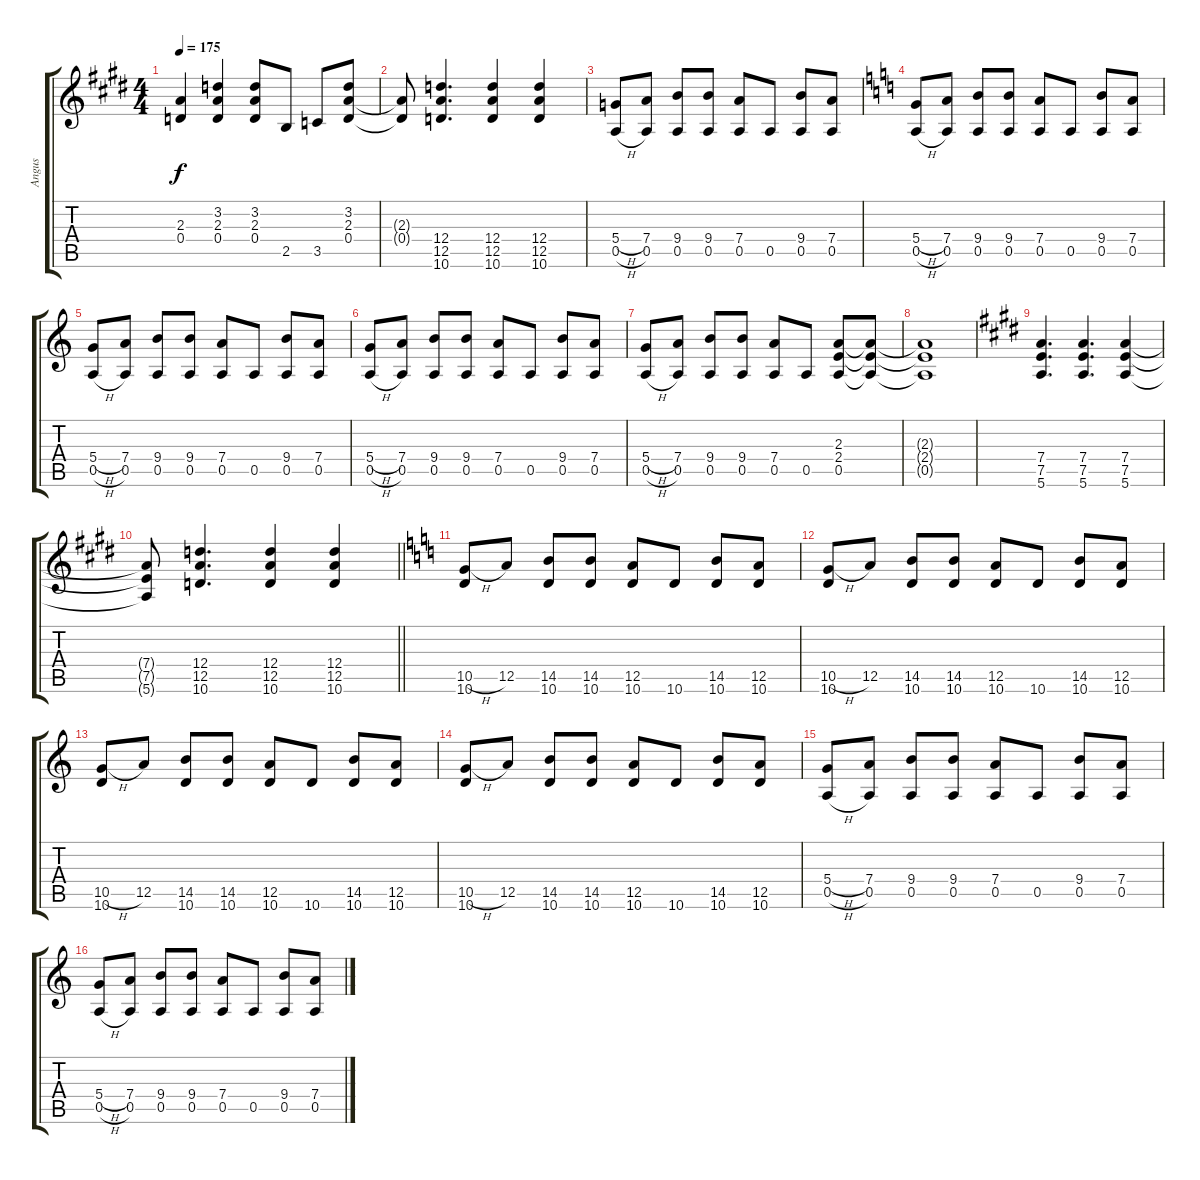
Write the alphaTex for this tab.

\track ("Angus" "Angus") {instrument distortionguitar}
\staff {score tabs}
\tuning (E4 B3 G3 D3 A2 E2) {hide}
\ts (4 4)
\tempo 175
\clef g2
\ks c#minor
(2.3{t} 0.4{t}).4{dy f} (3.2 2.3 0.4).4 (3.2 2.3 0.4).8 2.5.8 3.5.8 (3.2 2.3 0.4).8 |
(2.3{t} 0.4{t}).8 (12.4 12.5 10.6).4{d} (12.4 12.5 10.6).4 (12.4 12.5 10.6).4 |
\ks e
(5.4{h} 0.5{h}).8 (7.4 0.5).8 (9.4 0.5).8 (9.4 0.5).8 (7.4 0.5).8 0.5.8 (9.4 0.5).8 (7.4 0.5).8 |
\ks c
(5.4{h} 0.5{h}).8 (7.4 0.5).8 (9.4 0.5).8 (9.4 0.5).8 (7.4 0.5).8 0.5.8 (9.4 0.5).8 (7.4 0.5).8 |
(5.4{h} 0.5{h}).8 (7.4 0.5).8 (9.4 0.5).8 (9.4 0.5).8 (7.4 0.5).8 0.5.8 (9.4 0.5).8 (7.4 0.5).8 |
(5.4{h} 0.5{h}).8 (7.4 0.5).8 (9.4 0.5).8 (9.4 0.5).8 (7.4 0.5).8 0.5.8 (9.4 0.5).8 (7.4 0.5).8 |
(5.4{h} 0.5{h}).8 (7.4 0.5).8 (9.4 0.5).8 (9.4 0.5).8 (7.4 0.5).8 0.5.8 (2.3 2.4 0.5).8 (2.3{t} 2.4{t} 0.5{t}).8 |
(2.3{t} 2.4{t} 0.5{t}).1 |
\ks c#minor
(7.4 7.5 5.6).4{d} (7.4 7.5 5.6).4{d} (7.4 7.5 5.6).4 |
\barLineRight lightlight
(7.4{t} 7.5{t} 5.6{t}).8 (12.4 12.5 10.6).4{d} (12.4 12.5 10.6).4 (12.4 12.5 10.6).4 |
\ks c
(10.5{h} 10.6).8 12.5.8 (14.5 10.6).8 (14.5 10.6).8 (12.5 10.6).8 10.6.8 (14.5 10.6).8 (12.5 10.6).8 |
(10.5{h} 10.6).8 12.5.8 (14.5 10.6).8 (14.5 10.6).8 (12.5 10.6).8 10.6.8 (14.5 10.6).8 (12.5 10.6).8 |
(10.5{h} 10.6).8 12.5.8 (14.5 10.6).8 (14.5 10.6).8 (12.5 10.6).8 10.6.8 (14.5 10.6).8 (12.5 10.6).8 |
(10.5{h} 10.6).8 12.5.8 (14.5 10.6).8 (14.5 10.6).8 (12.5 10.6).8 10.6.8 (14.5 10.6).8 (12.5 10.6).8 |
(5.4{h} 0.5{h}).8 (7.4 0.5).8 (9.4 0.5).8 (9.4 0.5).8 (7.4 0.5).8 0.5.8 (9.4 0.5).8 (7.4 0.5).8 |
(5.4{h} 0.5{h}).8 (7.4 0.5).8 (9.4 0.5).8 (9.4 0.5).8 (7.4 0.5).8 0.5.8 (9.4 0.5).8 (7.4 0.5).8
